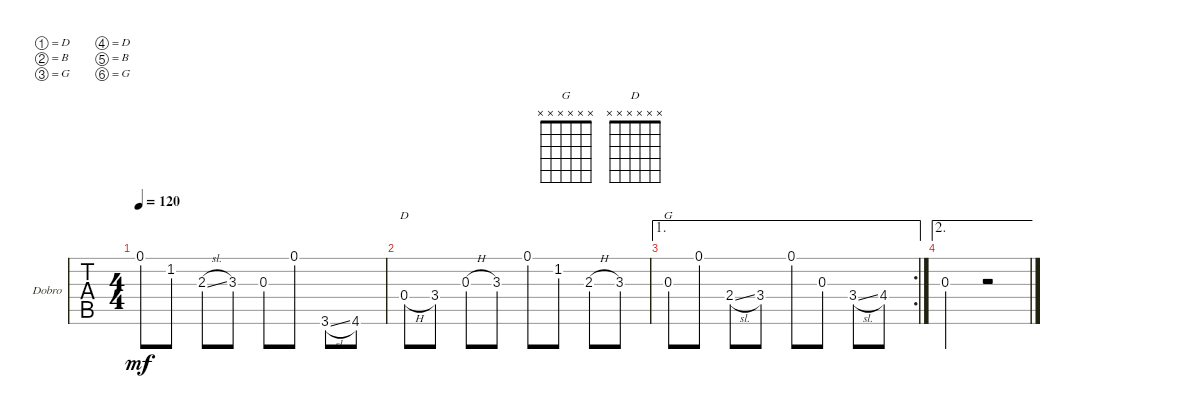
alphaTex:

\defaultSystemsLayout 4
\bracketExtendMode groupsimilarinstruments
\firstSystemTrackNameOrientation horizontal
\otherSystemsTrackNameOrientation horizontal
\track ("Dobro" "Dobro") {instrument acousticguitarsteel}
\staff {tabs}
\tuning (D4 B3 G3 D3 B2 G2)
\chord ("G" x x x x x x)
\chord ("D" x x x x x x)
\ts (4 4)
\tempo 120
\clef g2
\ks c
0.1.8{dy mf} 1.2.8 2.3{sl}.8 3.3.8 0.3.8 0.1.8 3.6{sl}.8 4.6.8 |
0.4{h}.8{ch "D"} 3.4.8 0.3{h}.8 3.3.8 0.1.8 1.2.8 2.3{h}.8 3.3.8 |
\ae 1
\rc 2
0.3.8{ch "G"} 0.1.8 2.4{sl}.8 3.4.8 0.1.8 0.3.8 3.4{sl}.8 4.4.8 |
\ae 2
0.3.2 r.2
